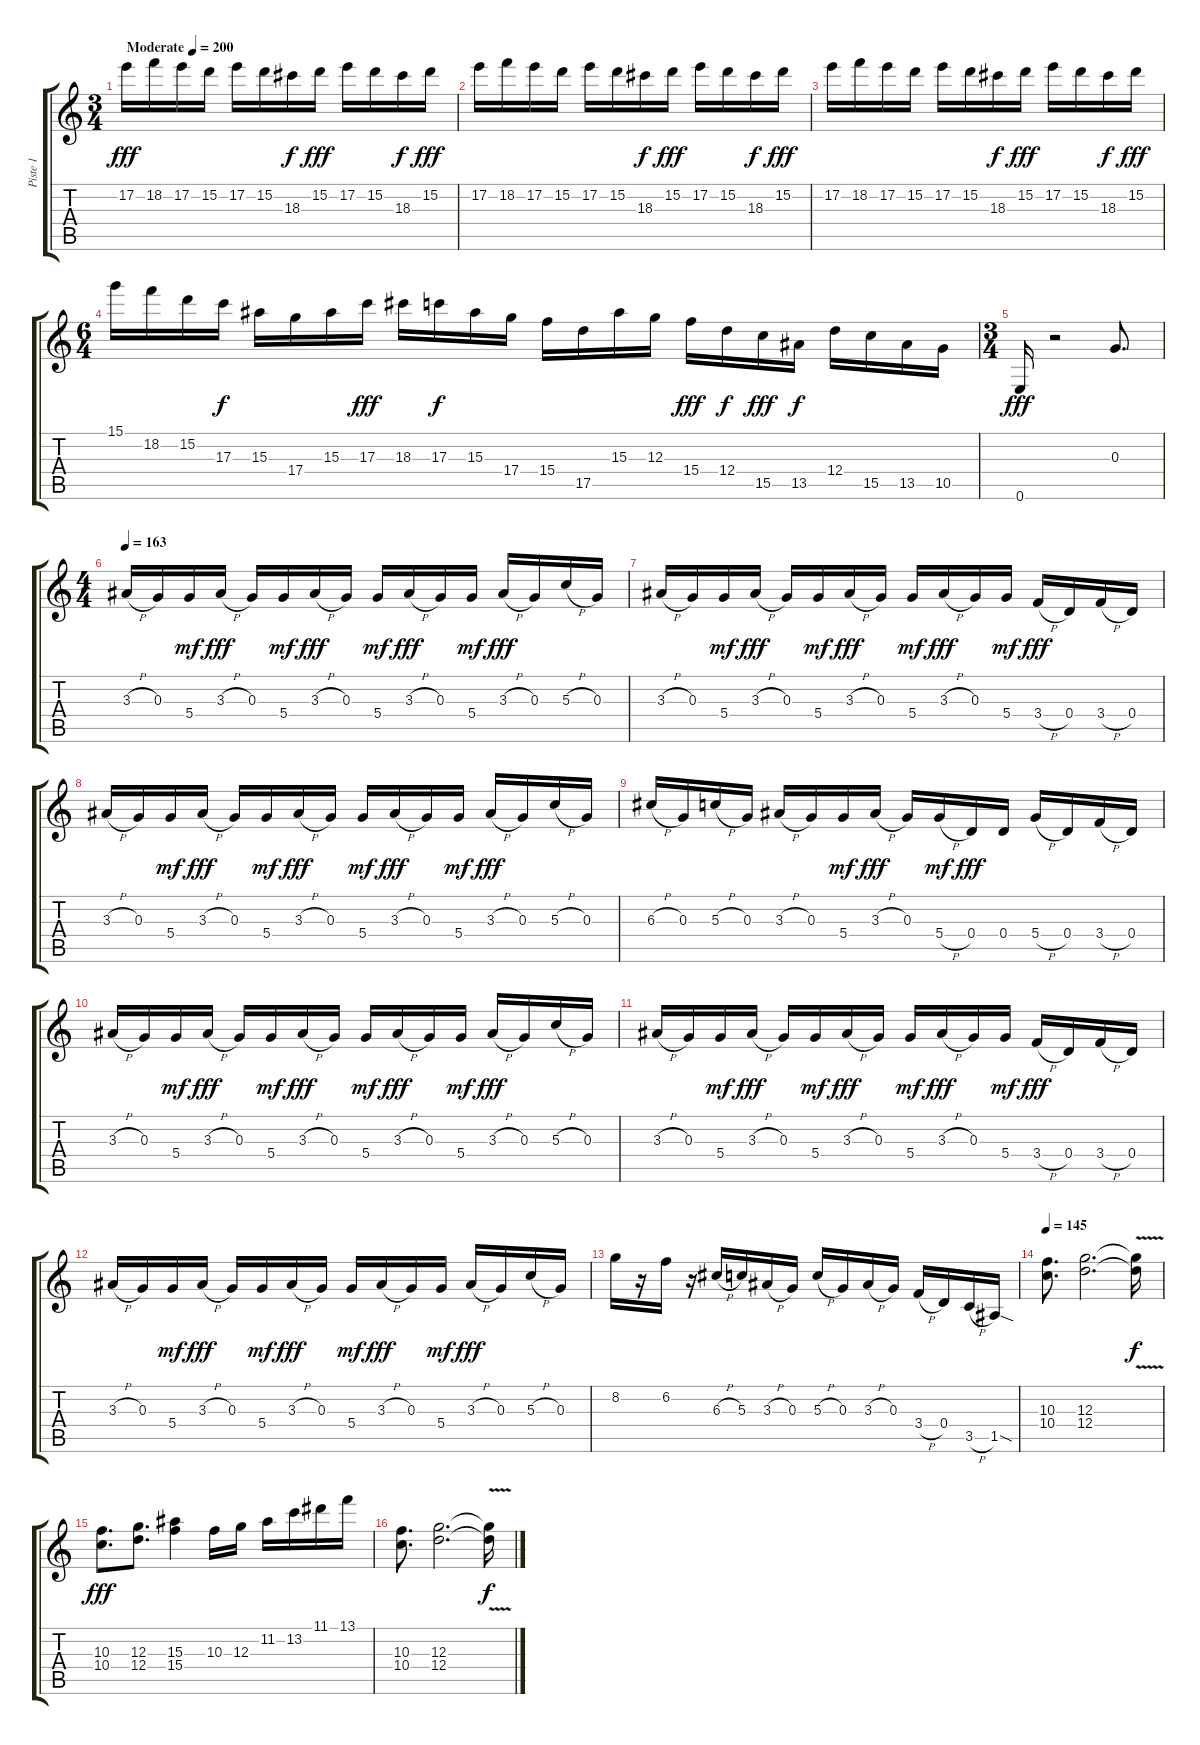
\track ("Piste 1" "Piste 1") {instrument distortionguitar}
\staff {score tabs}
\tuning (E4 B3 G3 D3 A2 E2) {hide}
\ts (3 4)
\tempo (200 "Moderate")
\clef g2
\ks c
17.2.16{dy fff volume 14 instrument distortionguitar} 18.2.16 17.2.16 15.2.16 17.2.16 15.2.16 18.3.16{dy f} 15.2.16{dy fff} 17.2.16 15.2.16 18.3.16{dy f} 15.2.16{dy fff} |
17.2.16 18.2.16 17.2.16 15.2.16 17.2.16 15.2.16 18.3.16{dy f} 15.2.16{dy fff} 17.2.16 15.2.16 18.3.16{dy f} 15.2.16{dy fff} |
17.2.16 18.2.16 17.2.16 15.2.16 17.2.16 15.2.16 18.3.16{dy f} 15.2.16{dy fff} 17.2.16 15.2.16 18.3.16{dy f} 15.2.16{dy fff} |
\ts (6 4)
15.1.16 18.2.16 15.2.16 17.3.16{dy f} 15.3.16 17.4.16 15.3.16 17.3.16{dy fff} 18.3.16 17.3.16{dy f} 15.3.16 17.4.16 15.4.16 17.5.16 15.3.16 12.3.16 15.4.16{dy fff} 12.4.16{dy f} 15.5.16{dy fff} 13.5.16{dy f} 12.4.16 15.5.16 13.5.16 10.5.16 |
\ts (3 4)
0.6.16{dy fff volume 8} r.2 0.3.8{d} |
\ts (4 4)
\tempo 163
3.3{h}.16 0.3.16 5.4.16{dy mf} 3.3{h}.16{dy fff} 0.3.16 5.4.16{dy mf} 3.3{h}.16{dy fff} 0.3.16 5.4.16{dy mf} 3.3{h}.16{dy fff} 0.3.16 5.4.16{dy mf} 3.3{h}.16{dy fff} 0.3.16 5.3{h}.16 0.3.16 |
3.3{h}.16 0.3.16 5.4.16{dy mf} 3.3{h}.16{dy fff} 0.3.16 5.4.16{dy mf} 3.3{h}.16{dy fff} 0.3.16 5.4.16{dy mf} 3.3{h}.16{dy fff} 0.3.16 5.4.16{dy mf} 3.4{h}.16{dy fff} 0.4.16 3.4{h}.16 0.4.16 |
3.3{h}.16 0.3.16 5.4.16{dy mf} 3.3{h}.16{dy fff} 0.3.16 5.4.16{dy mf} 3.3{h}.16{dy fff} 0.3.16 5.4.16{dy mf} 3.3{h}.16{dy fff} 0.3.16 5.4.16{dy mf} 3.3{h}.16{dy fff} 0.3.16 5.3{h}.16 0.3.16 |
6.3{h}.16 0.3.16 5.3{h}.16 0.3.16 3.3{h}.16 0.3.16 5.4.16{dy mf} 3.3{h}.16{dy fff} 0.3.16 5.4{h}.16{dy mf} 0.4.16{dy fff} 0.4.16 5.4{h}.16 0.4.16 3.4{h}.16 0.4.16 |
3.3{h}.16 0.3.16 5.4.16{dy mf} 3.3{h}.16{dy fff} 0.3.16 5.4.16{dy mf} 3.3{h}.16{dy fff} 0.3.16 5.4.16{dy mf} 3.3{h}.16{dy fff} 0.3.16 5.4.16{dy mf} 3.3{h}.16{dy fff} 0.3.16 5.3{h}.16 0.3.16 |
3.3{h}.16 0.3.16 5.4.16{dy mf} 3.3{h}.16{dy fff} 0.3.16 5.4.16{dy mf} 3.3{h}.16{dy fff} 0.3.16 5.4.16{dy mf} 3.3{h}.16{dy fff} 0.3.16 5.4.16{dy mf} 3.4{h}.16{dy fff} 0.4.16 3.4{h}.16 0.4.16 |
3.3{h}.16 0.3.16 5.4.16{dy mf} 3.3{h}.16{dy fff} 0.3.16 5.4.16{dy mf} 3.3{h}.16{dy fff} 0.3.16 5.4.16{dy mf} 3.3{h}.16{dy fff} 0.3.16 5.4.16{dy mf} 3.3{h}.16{dy fff} 0.3.16 5.3{h}.16 0.3.16 |
8.2.16 r.16 6.2.16 r.16 6.3{h}.16 5.3.16 3.3{h}.16 0.3.16 5.3{h}.16 0.3.16 3.3{h}.16 0.3.16 3.4{h}.16 0.4.16 3.5{h}.16 1.5{sod}.16 |
\tempo 145
(10.3 10.4).8{d} (12.3 12.4).2{d} (12.3{v t} 12.4{v t}).16{dy f} |
(10.3 10.4).8{d dy fff} (12.3 12.4).8{d} (15.3 15.4).4 10.3.16 12.3.16 11.2.16 13.2.16 11.1.16 13.1.16 |
(10.3 10.4).8{d} (12.3 12.4).2{d} (12.3{v t} 12.4{v t}).16{dy f}
